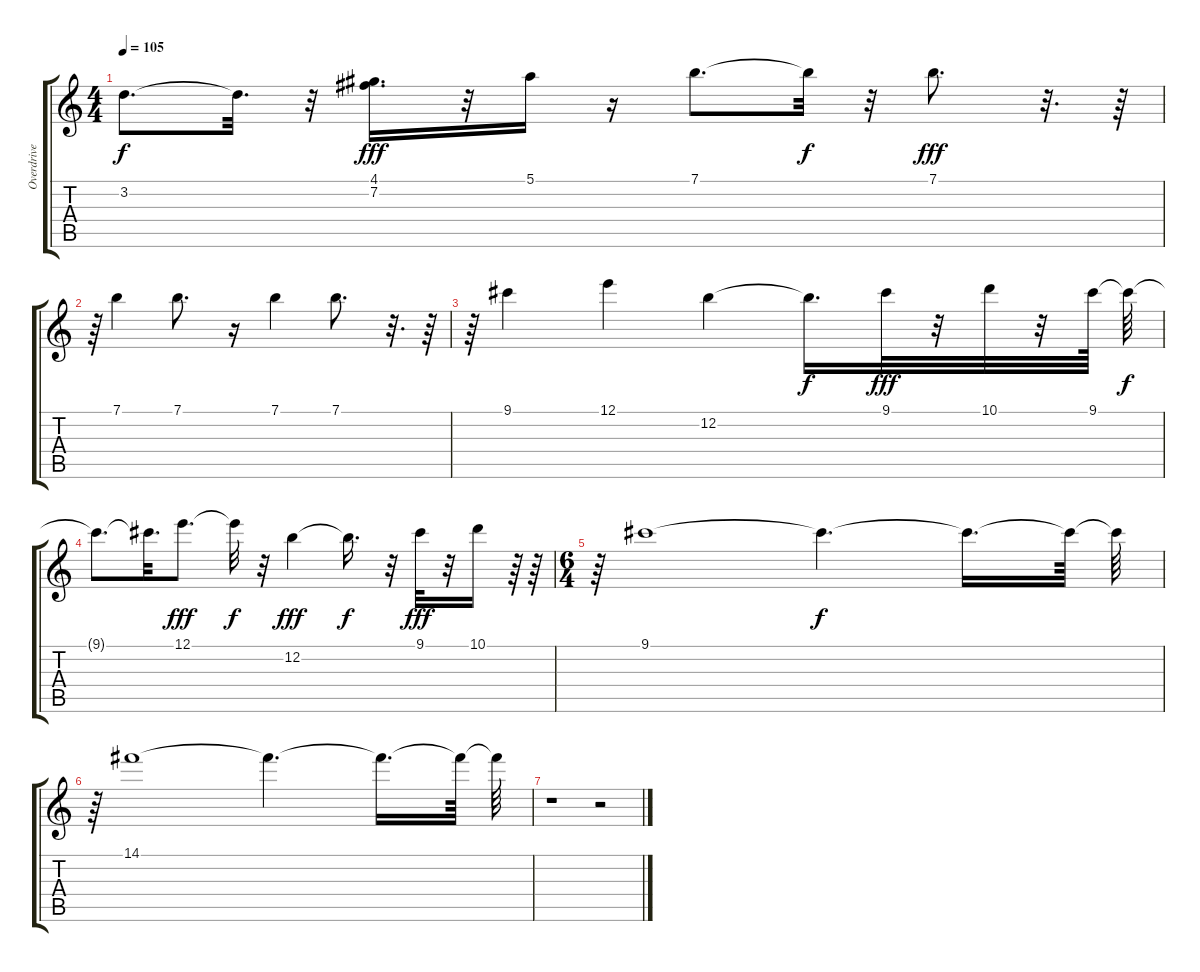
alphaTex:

\track ("Overdrive Guitar" "Overdrive ") {instrument overdrivenguitar}
\staff {score tabs}
\tuning (E4 B3 G3 D3 A2 E2) {hide}
\ts (4 4)
\tempo 105
\clef g2
\ks c
3.2{t}.8{d dy f} 3.2{t}.32{d} r.32 (4.1 7.2).16{d dy fff} r.32 5.1.16 r.16 7.1.8{d} 7.1{t}.32{dy f} r.32 7.1.8{d dy fff} r.32{d} r.64 |
r.64 7.1.4 7.1.8{d} r.16 7.1.4 7.1.8{d} r.32{d} r.64 |
r.64 9.1.4 12.1.4 12.2.4 12.2{t}.16{d dy f} 9.1.32{dy fff} r.32 10.1.32 r.32 9.1.64 9.1{t}.64{dy f} |
9.1{t}.8{d} 9.1{t}.32{d} 12.1.8{d dy fff} 12.1{t}.32{dy f} r.32 12.2.4{dy fff} 12.2{t}.16{d dy f} r.32 9.1.32{dy fff} r.32 10.1.16 r.64 r.64 |
\ts (6 4)
r.64 9.1.1{volume 15} 9.1{t}.4{d dy f} 9.1{t}.16{d} 9.1{t}.64 9.1{t}.64 |
r.64 14.1.1{volume 1} 14.1{t}.4{d} 14.1{t}.16{d} 14.1{t}.64 14.1{t}.64 |
r.1 r.2
